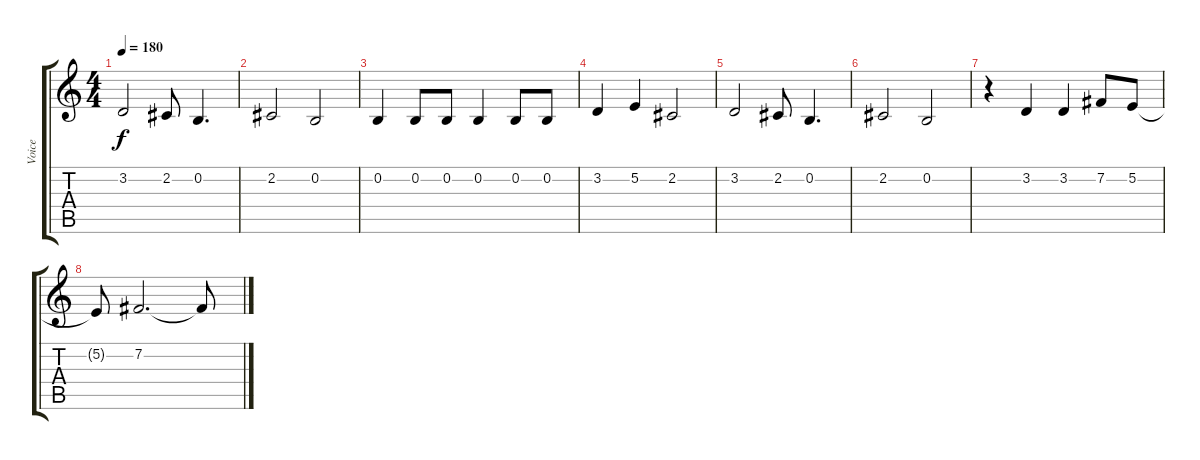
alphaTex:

\track ("Voice" "Voice") {instrument lead6voice}
\staff {score tabs}
\tuning (E4 B3 G3 D3 A2 E2) {hide}
\ts (4 4)
\tempo 180
\clef g2
\ks c
3.2.2{dy f} 2.2.8 0.2.4{d} |
2.2.2 0.2.2 |
0.2.4 0.2.8 0.2.8 0.2.4 0.2.8 0.2.8 |
3.2.4 5.2.4 2.2.2 |
3.2.2 2.2.8 0.2.4{d} |
2.2.2 0.2.2 |
r.4 3.2.4 3.2.4 7.2.8 5.2.8 |
5.2{t}.8 7.2.2{d} 7.2{t}.8
